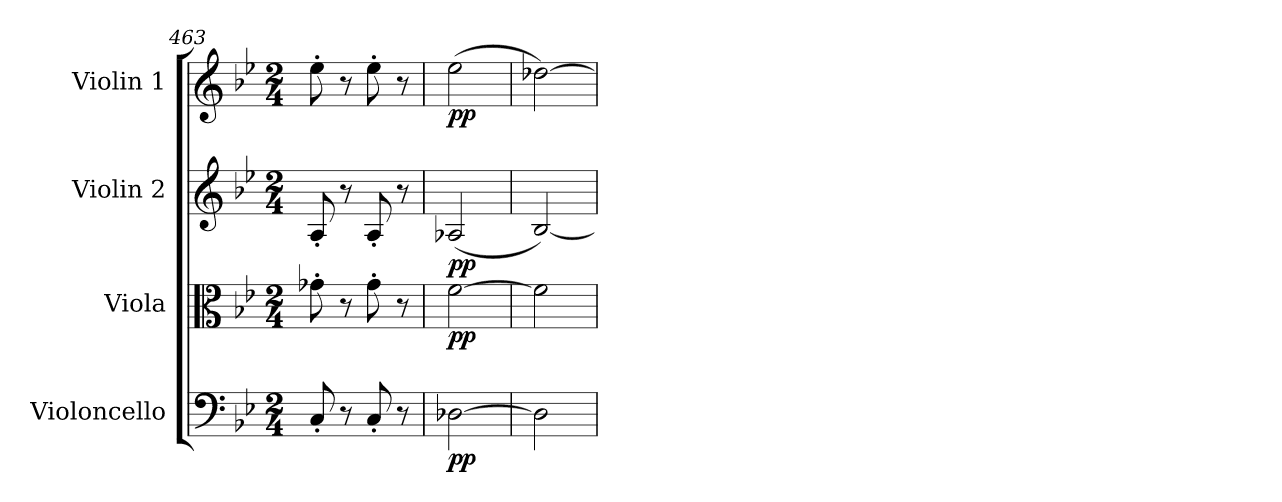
**kern	**dynam	**kern	**dynam	**kern	**dynam	**kern	**dynam
*part4	*part4	*part3	*part3	*part2	*part2	*part1	*part1
*staff4	*staff4	*staff3	*staff3	*staff2	*staff2	*staff1	*staff1
*I"Violoncello	*	*I"Viola	*	*I"Violin 2	*	*I"Violin 1	*
*I'Vc	*	*I'Vla	*	*I'Vln	*	*I'Vln	*
*clefF4	*	*clefC3	*	*clefG2	*	*clefG2	*
*k[b-e-]	*	*k[b-e-]	*	*k[b-e-]	*	*k[b-e-]	*
*M2/4	*	*M2/4	*	*M2/4	*	*M2/4	*
=463	=463	=463	=463	=463	=463	=463	=463
8C'/	.	8g-X'\	.	8A'/	.	8ee-'\	.
8r	.	8r	.	8r	.	8r	.
8C'/	.	8g-'\	.	8A'/	.	8ee-'\	.
8r	.	8r	.	8r	.	8r	.
=464	=464	=464	=464	=464	=464	=464	=464
!	!LO:DY:b	!	!LO:DY:b	!	!LO:DY:b	!	!LO:DY:b
[2D-X\	pp	[2f\	pp	(<2A-X/	pp	(>2ee-\	pp
=465	=465	=465	=465	=465	=465	=465	=465
2D-\]	.	2f\]	.	[2B-/)	.	[2dd-X\)	.
=	=	=	=	=	=	=	=
*-	*-	*-	*-	*-	*-	*-	*-
